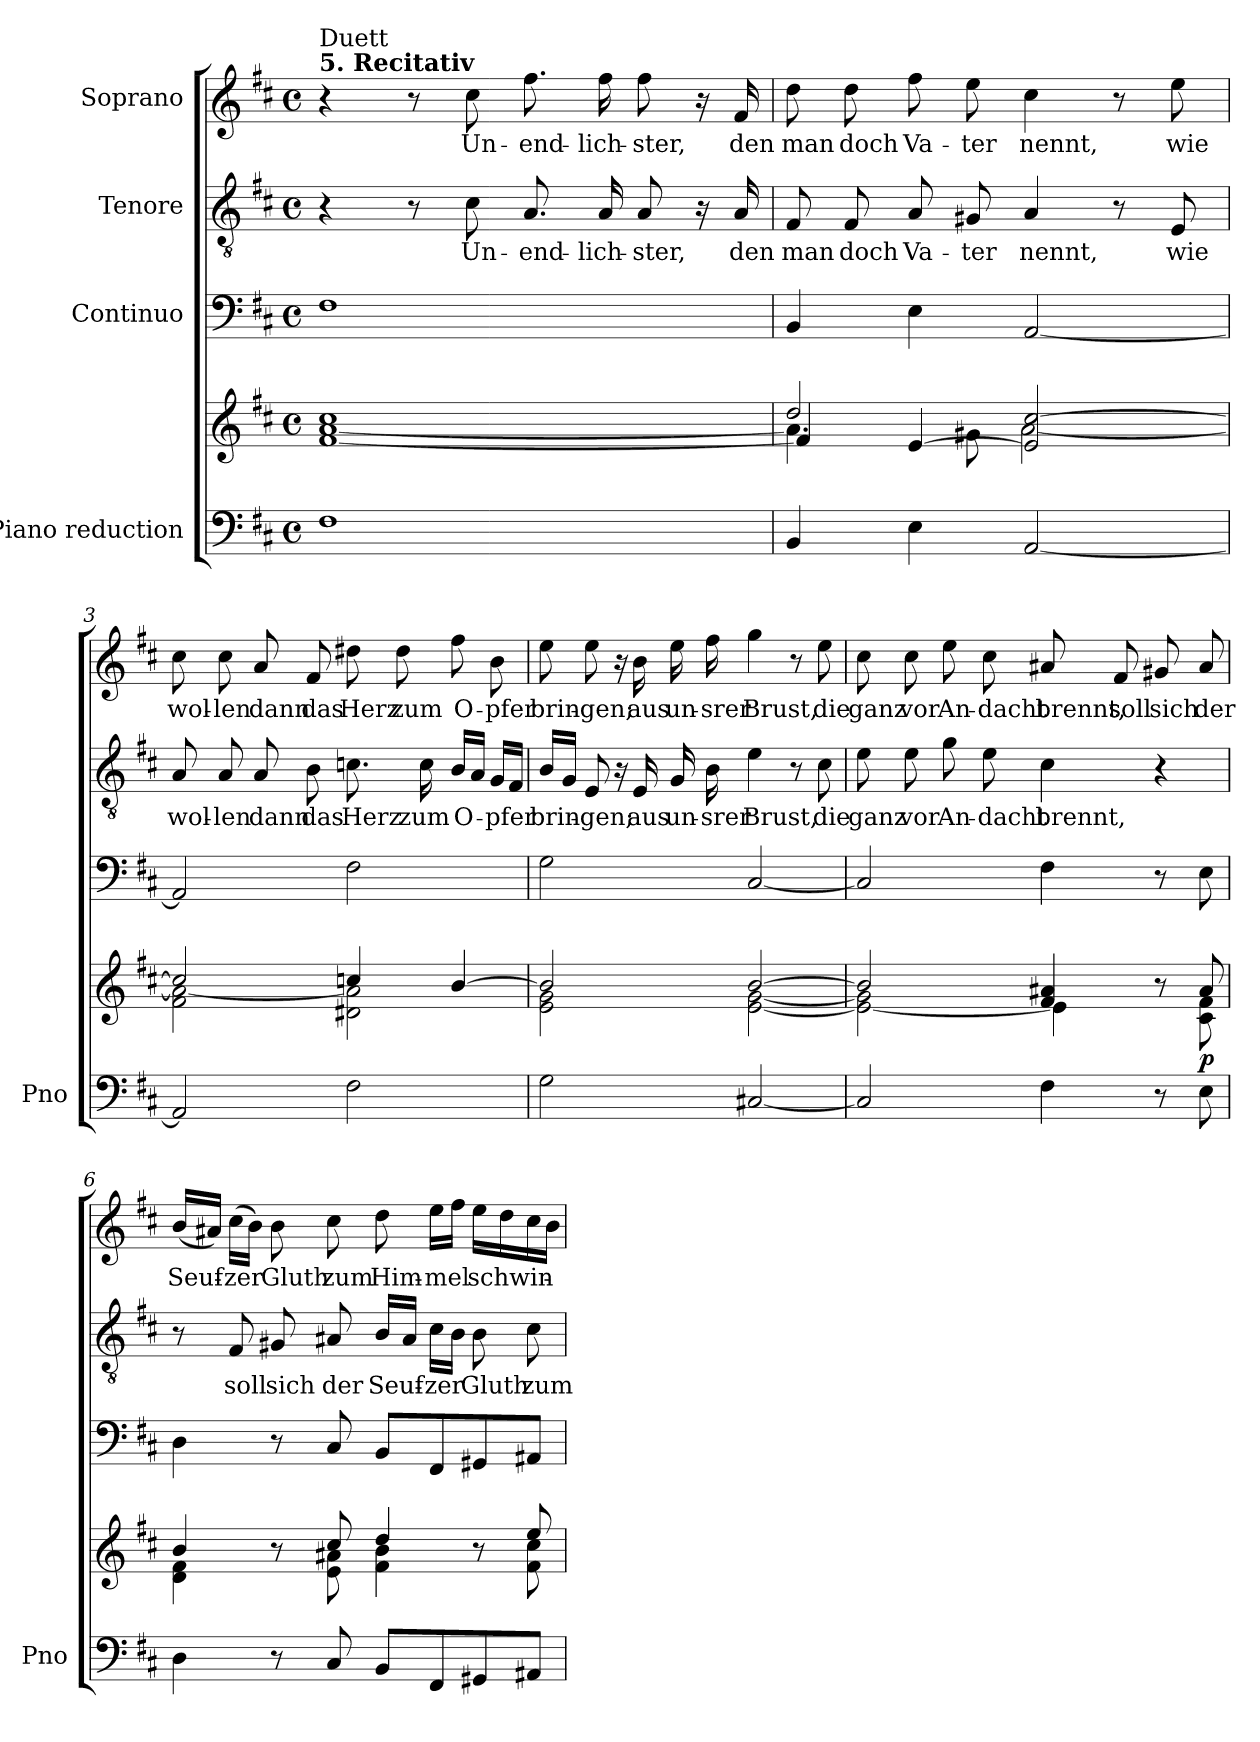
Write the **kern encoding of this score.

**kern	**kern	**dynam	**kern	**kern	**text	**kern	**text
*part4	*part4	*part4	*part3	*part2	*part2	*part1	*part1
*staff5	*staff4	*staff4/5	*staff3	*staff2	*staff2	*staff1	*staff1
*I"Piano reduction	*	*	*I"Continuo	*I"Tenore	*	*I"Soprano	*
*I'Pno	*	*	*	*	*	*	*
*clefF4	*clefG2	*	*clefF4	*clefGv2	*	*clefG2	*
*k[f#c#]	*k[f#c#]	*	*k[f#c#]	*k[f#c#]	*	*k[f#c#]	*
*M4/4	*M4/4	*	*M4/4	*M4/4	*	*M4/4	*
*met(c)	*met(c)	*	*met(c)	*met(c)	*	*met(c)	*
=1	=1	=1	=1	=1	=1	=1	=1
*	*^	*	*	*	*	*	*
!	!	!	!	!	!	!	!LO:TX:a:B:t=5. Recitativ	!
!	!	!	!	!	!	!	!LO:TX:a:t=Duett	!
1F#	1cc#	[1f# [1a	.	1F#	4r	.	4r	.
.	.	.	.	.	8r	.	8r	.
!	!	!	!	!	!	!LO:LY:b	!	!LO:LY:b
.	.	.	.	.	8c#\	Un-	8cc#\	Un-
!	!	!	!	!	!	!LO:LY:b	!	!LO:LY:b
.	.	.	.	.	8.A/	-end-	8.ff#\	-end-
!	!	!	!	!	!	!LO:LY:b	!	!LO:LY:b
.	.	.	.	.	16A/	-lich-	16ff#\	-lich-
!	!	!	!	!	!	!LO:LY:b	!	!LO:LY:b
.	.	.	.	.	8A/	-ster,	8ff#\	-ster,
.	.	.	.	.	16r	.	16r	.
!	!	!	!	!	!	!LO:LY:b	!	!LO:LY:b
.	.	.	.	.	16A/	den	16f#/	den
=2	=2	=2	=2	=2	=2	=2	=2	=2
*	*	*^	*	*	*	*	*	*
!	!	!	!	!	!	!	!LO:LY:b	!	!LO:LY:b
4BB/	2dd/	4.a\]	4f#/]	.	4BB/	8F#/	man	8dd\	man
!	!	!	!	!	!	!	!LO:LY:b	!	!LO:LY:b
.	.	.	.	.	.	8F#/	doch	8dd\	doch
!	!	!	!	!	!	!	!LO:LY:b	!	!LO:LY:b
4E\	.	.	[4e/	.	4E\	8A/	Va-	8ff#\	Va-
!	!	!	!	!	!	!	!LO:LY:b	!	!LO:LY:b
.	.	8g#X\	.	.	.	8G#X/	-ter	8ee\	-ter
!	!	!	!	!	!	!	!LO:LY:b	!	!LO:LY:b
[2AA/	2e/] [2cc#/	[2a\	2ryy	.	[2AA/	4A/	nennt,	4cc#\	nennt,
.	.	.	.	.	.	8r	.	8r	.
!	!	!	!	!	!	!	!LO:LY:b	!	!LO:LY:b
.	.	.	.	.	.	8E/	wie	8ee\	wie
*	*	*v	*v	*	*	*	*	*	*
=3	=3	=3	=3	=3	=3	=3	=3	=3
!	!	!	!	!	!	!LO:LY:b	!	!LO:LY:b
2AA/]	2cc#/]	2f#\ 2a\_	.	2AA/]	8A/	wol-	8cc#\	wol-
!	!	!	!	!	!	!LO:LY:b	!	!LO:LY:b
.	.	.	.	.	8A/	-len	8cc#\	-len
!	!	!	!	!	!	!LO:LY:b	!	!LO:LY:b
.	.	.	.	.	8A/	dann	8a/	dann
!	!	!	!	!	!	!LO:LY:b	!	!LO:LY:b
.	.	.	.	.	8B\	das	8f#/	das
!	!	!	!	!	!	!LO:LY:b	!	!LO:LY:b
2F#\	4ccn/	2d#X\ 2a\]	.	2F#\	8.cn\	Herz	8dd#X\	Herz
!	!	!	!	!	!	!	!	!LO:LY:b
.	.	.	.	.	.	.	8dd#\	zum
!	!	!	!	!	!	!LO:LY:b	!	!
.	.	.	.	.	16c\	zum	.	.
!	!	!	!	!	!	!LO:LY:b	!	!LO:LY:b
.	[4b/	.	.	.	16B/LL	O-	8ff#\	O-
.	.	.	.	.	16A/JJ	.	.	.
!	!	!	!	!	!	!LO:LY:b	!	!LO:LY:b
.	.	.	.	.	16G/LL	-pfer	8b\	-pfer
.	.	.	.	.	16F#/JJ	.	.	.
!!LO:LB:g=z
=4	=4	=4	=4	=4	=4	=4	=4	=4
!	!	!	!	!	!	!LO:LY:b	!	!LO:LY:b
2G\	2b/]	2e\ 2g\	.	2G\	16B/LL	brin-	8ee\	brin-
.	.	.	.	.	16G/JJ	.	.	.
!	!	!	!	!	!	!LO:LY:b	!	!LO:LY:b
.	.	.	.	.	8E/	-gen;	8ee\	-gen;
.	.	.	.	.	16r	.	16r	.
!	!	!	!	!	!	!LO:LY:b	!	!LO:LY:b
.	.	.	.	.	16E/	aus	16b\	aus
!	!	!	!	!	!	!LO:LY:b	!	!LO:LY:b
.	.	.	.	.	16G/	un-	16ee\	un-
!	!	!	!	!	!	!LO:LY:b	!	!LO:LY:b
.	.	.	.	.	16B\	-srer	16ff#\	-srer
!	!	!	!	!	!	!LO:LY:b	!	!LO:LY:b
[2C#X/	[2b/	[2e\ [2g\	.	[2C#/	4e\	Brust,	4gg\	Brust,
.	.	.	.	.	8r	.	8r	.
!	!	!	!	!	!	!LO:LY:b	!	!LO:LY:b
.	.	.	.	.	8c#\	die	8ee\	die
=5	=5	=5	=5	=5	=5	=5	=5	=5
!	!	!	!	!	!	!LO:LY:b	!	!LO:LY:b
2C#/]	2b/]	2e\_ 2g\]	.	2C#/]	8e\	ganz	8cc#\	ganz
!	!	!	!	!	!	!LO:LY:b	!	!LO:LY:b
.	.	.	.	.	8e\	vor	8cc#\	vor
!	!	!	!	!	!	!LO:LY:b	!	!LO:LY:b
.	.	.	.	.	8g\	An-	8ee\	An-
!	!	!	!	!	!	!LO:LY:b	!	!LO:LY:b
.	.	.	.	.	8e\	-dacht	8cc#\	-dacht
!	!	!	!	!	!	!LO:LY:b	!	!LO:LY:b
4F#\	4f#/ 4a#X/	4e\]	.	4F#\	4c#\	brennt,	8a#X/	brennt,
!	!	!	!	!	!	!	!	!LO:LY:b
.	.	.	.	.	.	.	8f#/	soll
!	!	!	!	!	!	!	!	!LO:LY:b
8r	8r	8ryy	.	8r	4r	.	8g#X/	sich
!	!	!	!LO:DY:b	!	!	!	!	!LO:LY:b
8E\	8a#/	8c#\ 8f#\	p	8E\	.	.	8a#/	der
=6	=6	=6	=6	=6	=6	=6	=6	=6
!	!	!	!	!	!	!	!	!LO:LY:b
4D\	4b/	4d\ 4f#\	.	4D\	8r	.	(<16b/LL	Seuf-
.	.	.	.	.	.	.	16a#X/JJ)	.
!	!	!	!	!	!	!LO:LY:b	!	!LO:LY:b
.	.	.	.	.	8F#/	soll	(>16cc#\LL	-zer
.	.	.	.	.	.	.	16b\JJ)	.
!	!	!	!	!	!	!LO:LY:b	!	!LO:LY:b
8r	8r	8ryy	.	8r	8G#X/	sich	8b\	Gluth
!	!	!	!	!	!	!LO:LY:b	!	!LO:LY:b
8C#/	8cc#/	8e\ 8a#X\	.	8C#/	8A#X/	der	8cc#\	zum
!	!	!	!	!	!	!LO:LY:b	!	!LO:LY:b
8BB/L	4dd/	4f#\ 4b\	.	8BB/L	16B/LL	Seuf-	8dd\	Him-
.	.	.	.	.	16A#/JJ	.	.	.
!	!	!	!	!	!	!LO:LY:b	!	!LO:LY:b
8FF#/	.	.	.	8FF#/	16c#\LL	-zer	16ee\LL	-mel
.	.	.	.	.	16B\JJ	.	16ff#\JJ	.
!	!	!	!	!	!	!LO:LY:b	!	!LO:LY:b
8GG#X/	8r	8ryy	.	8GG#X/	8B\	Gluth	16ee\LL	schwin-
.	.	.	.	.	.	.	16dd\	.
!	!	!	!	!	!	!LO:LY:b	!	!
8AA#X/J	8ee/	8f#\ 8cc#\	.	8AA#X/J	8c#\	zum	16cc#\	.
.	.	.	.	.	.	.	16b\JJ	.
*	*v	*v	*	*	*	*	*	*
=	=	=	=	=	=	=	=
*-	*-	*-	*-	*-	*-	*-	*-
